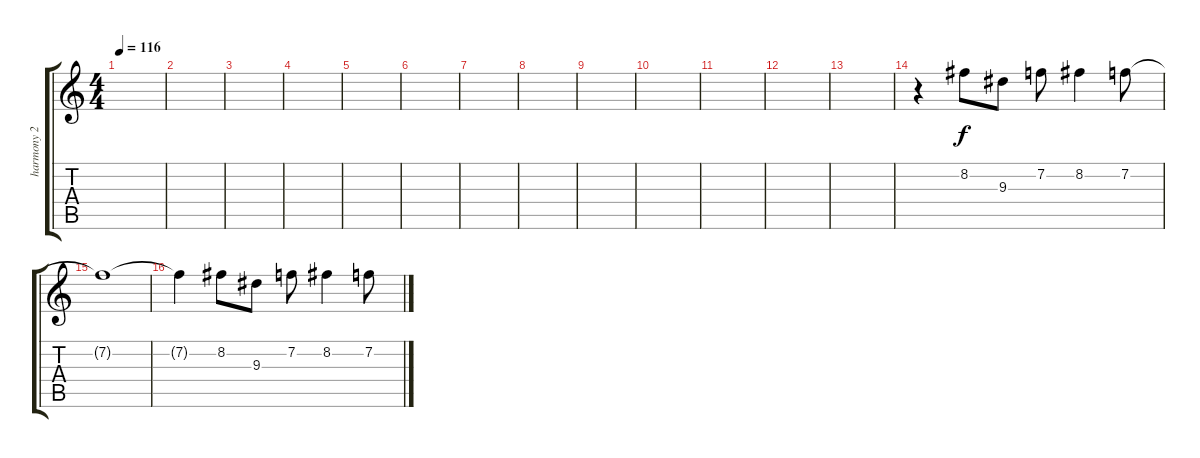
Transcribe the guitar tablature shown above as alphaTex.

\track ("harmony 2" "harmony 2") {instrument distortionguitar}
\staff {score tabs}
\tuning (Eb4 Bb3 Gb3 Db3 Ab2 Db2) {hide}
\ts (4 4)
\tempo 116
\clef g2
\ks c
|
|
|
|
|
|
|
|
|
|
|
|
|
r.4 8.2.8 9.3.8 7.2.8 8.2.4 7.2.8 |
7.2{t}.1 |
7.2{t}.4 8.2.8 9.3.8 7.2.8 8.2.4 7.2.8
